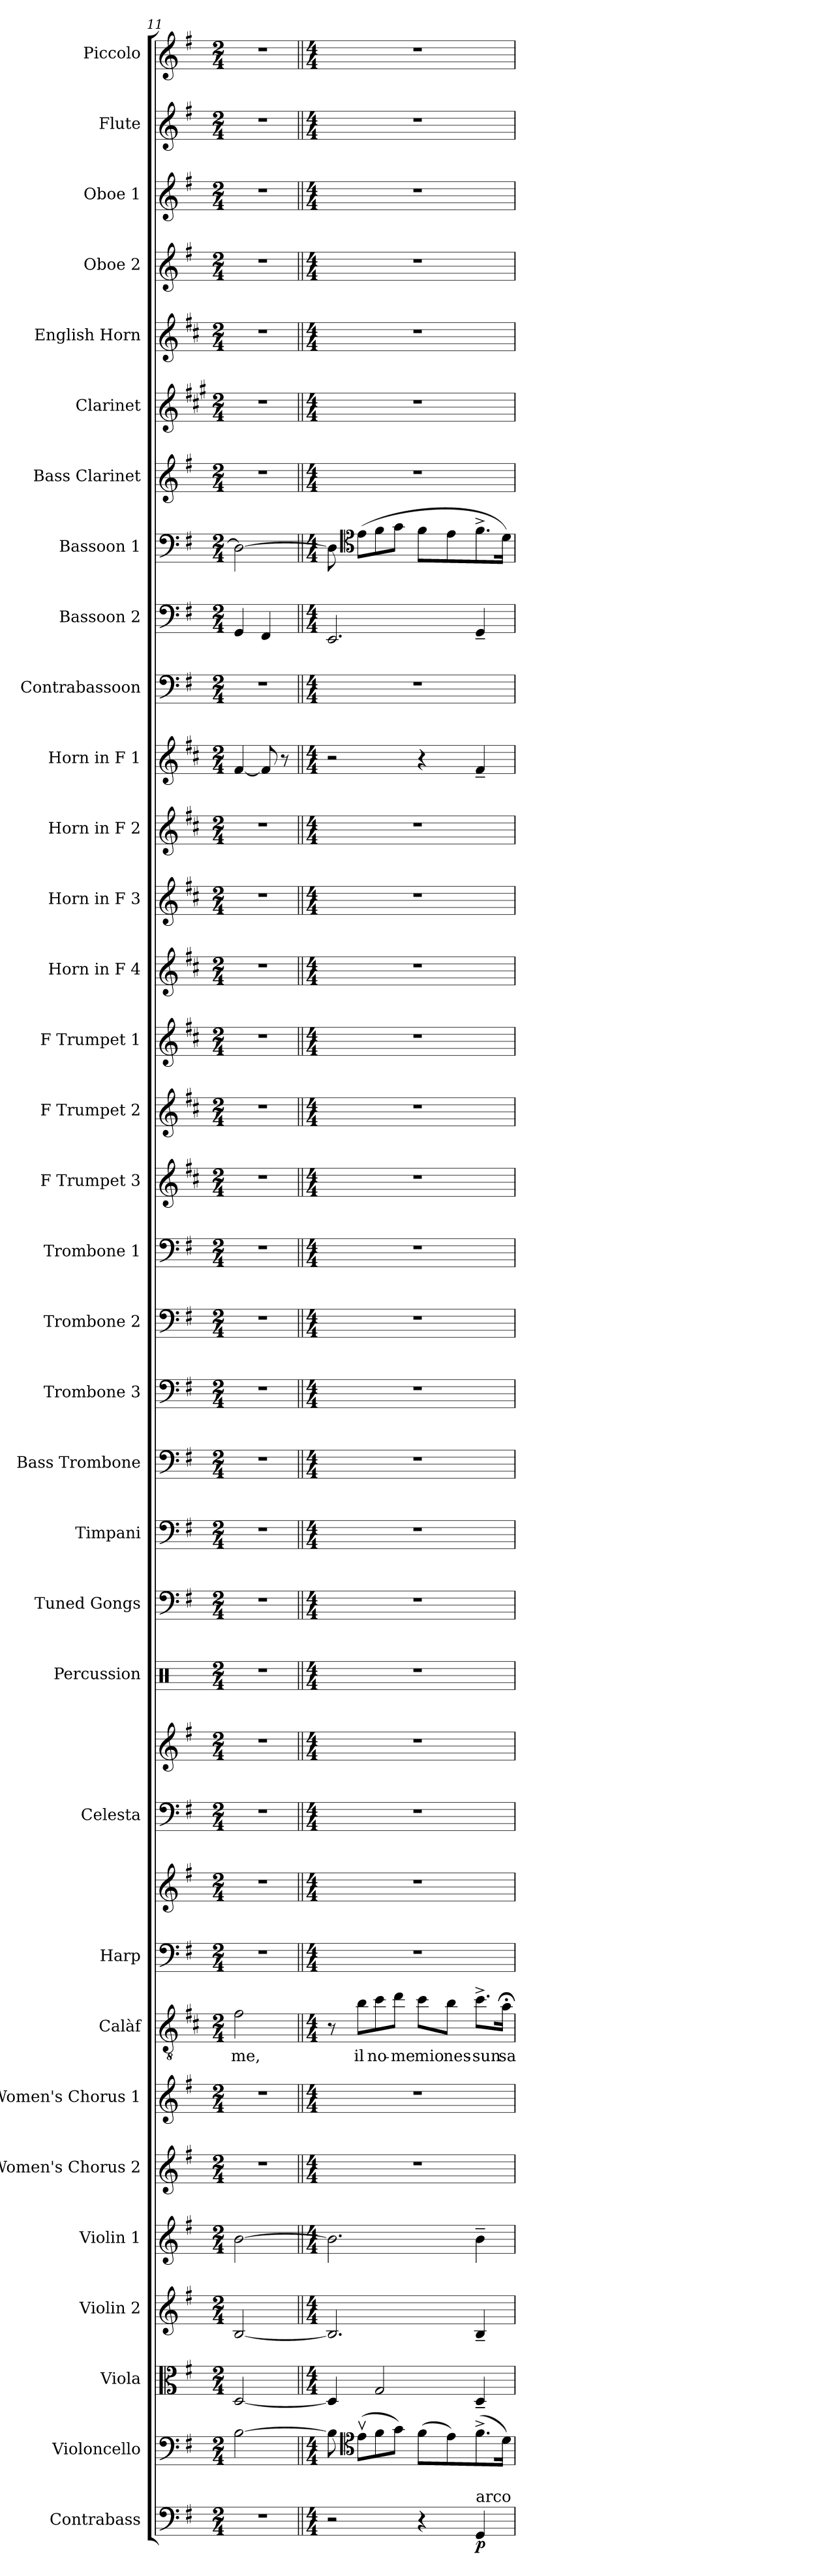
**kern	**dynam	**kern	**kern	**kern	**kern	**kern	**kern	**kern	**text	**kern	**kern	**kern	**kern	**kern	**kern	**kern	**kern	**kern	**kern	**kern	**kern	**kern	**kern	**kern	**kern	**kern	**kern	**kern	**kern	**kern	**kern	**kern	**kern	**kern	**kern	**kern	**kern
*part34	*part34	*part33	*part32	*part31	*part30	*part29	*part28	*part27	*part27	*part26	*part26	*part25	*part25	*part24	*part23	*part22	*part21	*part20	*part19	*part18	*part17	*part16	*part15	*part14	*part13	*part12	*part11	*part10	*part9	*part8	*part7	*part6	*part5	*part4	*part3	*part2	*part1
*staff36	*staff36	*staff35	*staff34	*staff33	*staff32	*staff31	*staff30	*staff29	*staff29	*staff28	*staff27	*staff26	*staff25	*staff24	*staff23	*staff22	*staff21	*staff20	*staff19	*staff18	*staff17	*staff16	*staff15	*staff14	*staff13	*staff12	*staff11	*staff10	*staff9	*staff8	*staff7	*staff6	*staff5	*staff4	*staff3	*staff2	*staff1
*I"Contrabass	*	*I"Violoncello	*I"Viola	*I"Violin 2	*I"Violin 1	*I"Women's Chorus 2	*I"Women's Chorus 1	*I"Calàf	*	*I"Harp	*	*I"Celesta	*	*I"Percussion	*I"Tuned Gongs	*I"Timpani	*I"Bass Trombone	*I"Trombone 3	*I"Trombone 2	*I"Trombone 1	*I"F Trumpet 3	*I"F Trumpet 2	*I"F Trumpet 1	*I"Horn in F 4	*I"Horn in F 3	*I"Horn in F 2	*I"Horn in F 1	*I"Contrabassoon	*I"Bassoon 2	*I"Bassoon 1	*I"Bass Clarinet	*I"Clarinet	*I"English Horn	*I"Oboe 2	*I"Oboe 1	*I"Flute	*I"Piccolo
*I'Cb.	*	*I'Vc.	*I'Vla.	*I'Vln. 2	*I'Vln. 1	*I'W. Ch. 2	*I'W. Ch. 1	*I'C.	*	*I'Hrp.	*	*I'Cel.	*	*I'Perc.	*I'Td. Gon.	*I'Timp.	*I'B. Tbn.	*I'Tbn. 3	*I'Tbn. 2	*I'Tbn. 1	*I'F Tpt. 3	*I'F Tpt. 2	*I'F Tpt. 1	*	*	*	*	*I'Cbsn.	*I'Bsn. 2	*I'Bsn. 1	*I'B. Cl.	*I'Cl.	*I'E. Hn.	*I'Ob. 2	*I'Ob. 1	*I'Fl.	*I'Picc.
*clefF4	*	*clefF4	*clefC3	*clefG2	*clefG2	*clefG2	*clefG2	*clefGv2	*	*clefF4	*clefG2	*clefF4	*clefG2	*clefX	*clefF4	*clefF4	*clefF4	*clefF4	*clefF4	*clefF4	*clefG2	*clefG2	*clefG2	*clefG2	*clefG2	*clefG2	*clefG2	*clefF4	*clefF4	*clefF4	*clefG2	*clefG2	*clefG2	*clefG2	*clefG2	*clefG2	*clefG2
*ITrd7c12	*	*	*	*	*	*	*	*ITrd4c7	*	*	*	*ITrd-7c-12	*ITrd-7c-12	*	*	*	*	*	*	*	*ITrd-3c-5	*ITrd-3c-5	*ITrd-3c-5	*ITrd4c7	*ITrd4c7	*ITrd4c7	*ITrd4c7	*ITrd7c12	*	*	*ITrd8c14	*ITrd1c2	*ITrd4c7	*	*	*	*ITrd-7c-12
*k[f#]	*	*k[f#]	*k[f#]	*k[f#]	*k[f#]	*k[f#]	*k[f#]	*k[f#]	*	*k[f#]	*k[f#]	*k[f#]	*k[f#]	*k[]	*k[f#]	*k[f#]	*k[f#]	*k[f#]	*k[f#]	*k[f#]	*k[f#]	*k[f#]	*k[f#]	*k[f#]	*k[f#]	*k[f#]	*k[f#]	*k[f#]	*k[f#]	*k[f#]	*k[f#]	*k[f#]	*k[f#]	*k[f#]	*k[f#]	*k[f#]	*k[f#]
*M2/4	*	*M2/4	*M2/4	*M2/4	*M2/4	*M2/4	*M2/4	*M2/4	*	*M2/4	*M2/4	*M2/4	*M2/4	*M2/4	*M2/4	*M2/4	*M2/4	*M2/4	*M2/4	*M2/4	*M2/4	*M2/4	*M2/4	*M2/4	*M2/4	*M2/4	*M2/4	*M2/4	*M2/4	*M2/4	*M2/4	*M2/4	*M2/4	*M2/4	*M2/4	*M2/4	*M2/4
=11	=11	=11	=11	=11	=11	=11	=11	=11	=11	=11	=11	=11	=11	=11	=11	=11	=11	=11	=11	=11	=11	=11	=11	=11	=11	=11	=11	=11	=11	=11	=11	=11	=11	=11	=11	=11	=11
!	!	!	!	!	!	!	!	!	!LO:LY:b	!	!	!	!	!	!	!	!	!	!	!	!	!	!	!	!	!	!	!	!	!	!	!	!	!	!	!	!
2r	.	[2B\	[2D/	[2B/	[2b\	2r	2r	2B\	me,	2r	2r	2r	2r	2r	2r	2r	2r	2r	2r	2r	2r	2r	2r	2r	2r	2r	[4B/	2r	4GG/	2D\_	2r	2r	2r	2r	2r	2r	2r
.	.	.	.	.	.	.	.	.	.	.	.	.	.	.	.	.	.	.	.	.	.	.	.	.	.	.	8B/]	.	4FF#/	.	.	.	.	.	.	.	.
.	.	.	.	.	.	.	.	.	.	.	.	.	.	.	.	.	.	.	.	.	.	.	.	.	.	.	8r	.	.	.	.	.	.	.	.	.	.
=12||	=12||	=12||	=12||	=12||	=12||	=12||	=12||	=12||	=12||	=12||	=12||	=12||	=12||	=12||	=12||	=12||	=12||	=12||	=12||	=12||	=12||	=12||	=12||	=12||	=12||	=12||	=12||	=12||	=12||	=12||	=12||	=12||	=12||	=12||	=12||	=12||	=12||
*M4/4	*	*M4/4	*M4/4	*M4/4	*M4/4	*M4/4	*M4/4	*M4/4	*	*M4/4	*M4/4	*M4/4	*M4/4	*M4/4	*M4/4	*M4/4	*M4/4	*M4/4	*M4/4	*M4/4	*M4/4	*M4/4	*M4/4	*M4/4	*M4/4	*M4/4	*M4/4	*M4/4	*M4/4	*M4/4	*M4/4	*M4/4	*M4/4	*M4/4	*M4/4	*M4/4	*M4/4
2r	.	8B\]	4D/]	2.B/]	2.b\]	1r	1r	8r	.	1r	1r	1r	1r	1r	1r	1r	1r	1r	1r	1r	1r	1r	1r	1r	1r	1r	2r	1r	2.EE/	8D\]	1r	1r	1r	1r	1r	1r	1r
*	*	*clefC4	*	*	*	*	*	*	*	*	*	*	*	*	*	*	*	*	*	*	*	*	*	*	*	*	*	*	*	*clefC4	*	*	*	*	*	*	*
!	!	!	!	!	!	!	!	!	!LO:LY:b	!	!	!	!	!	!	!	!	!	!	!	!	!	!	!	!	!	!	!	!	!	!	!	!	!	!	!	!
.	.	(>8ev\L	.	.	.	.	.	8e\L	il	.	.	.	.	.	.	.	.	.	.	.	.	.	.	.	.	.	.	.	.	(>8e\L	.	.	.	.	.	.	.
!	!	!	!	!	!	!	!	!	!LO:LY:b	!	!	!	!	!	!	!	!	!	!	!	!	!	!	!	!	!	!	!	!	!	!	!	!	!	!	!	!
.	.	8f#\	2G/	.	.	.	.	8f#\	no-	.	.	.	.	.	.	.	.	.	.	.	.	.	.	.	.	.	.	.	.	8f#\	.	.	.	.	.	.	.
!	!	!	!	!	!	!	!	!	!LO:LY:b	!	!	!	!	!	!	!	!	!	!	!	!	!	!	!	!	!	!	!	!	!	!	!	!	!	!	!	!
.	.	8g\J)	.	.	.	.	.	8g\J	-me	.	.	.	.	.	.	.	.	.	.	.	.	.	.	.	.	.	.	.	.	8g\J	.	.	.	.	.	.	.
!	!	!	!	!	!	!	!	!	!LO:LY:b	!	!	!	!	!	!	!	!	!	!	!	!	!	!	!	!	!	!	!	!	!	!	!	!	!	!	!	!
4r	.	(>8f#\L	.	.	.	.	.	8f#\L	mio	.	.	.	.	.	.	.	.	.	.	.	.	.	.	.	.	.	4r	.	.	8f#\L	.	.	.	.	.	.	.
!	!	!	!	!	!	!	!	!	!LO:LY:b	!	!	!	!	!	!	!	!	!	!	!	!	!	!	!	!	!	!	!	!	!	!	!	!	!	!	!	!
.	.	8e\)	.	.	.	.	.	8e\J	nes-	.	.	.	.	.	.	.	.	.	.	.	.	.	.	.	.	.	.	.	.	8e\	.	.	.	.	.	.	.
!LO:TX:a:t=arco	!	!	!	!	!	!	!	!	!	!	!	!	!	!	!	!	!	!	!	!	!	!	!	!	!	!	!	!	!	!	!	!	!	!	!	!	!
!	!LO:DY:b	!	!	!	!	!	!	!	!LO:LY:b	!	!	!	!	!	!	!	!	!	!	!	!	!	!	!	!	!	!	!	!	!	!	!	!	!	!	!	!
4GGG/	p	(>8.f#^\	4D~/	4B~/	4b~\	.	.	8.f#^\L	-sun	.	.	.	.	.	.	.	.	.	.	.	.	.	.	.	.	.	4B~/	.	4GG~/	8.f#^\	.	.	.	.	.	.	.
!	!	!	!	!	!	!	!	!	!LO:LY:b	!	!	!	!	!	!	!	!	!	!	!	!	!	!	!	!	!	!	!	!	!	!	!	!	!	!	!	!
.	.	16d\Jk)	.	.	.	.	.	16d;<\Jk	sa-	.	.	.	.	.	.	.	.	.	.	.	.	.	.	.	.	.	.	.	.	16d\Jk)	.	.	.	.	.	.	.
=	=	=	=	=	=	=	=	=	=	=	=	=	=	=	=	=	=	=	=	=	=	=	=	=	=	=	=	=	=	=	=	=	=	=	=	=	=
*-	*-	*-	*-	*-	*-	*-	*-	*-	*-	*-	*-	*-	*-	*-	*-	*-	*-	*-	*-	*-	*-	*-	*-	*-	*-	*-	*-	*-	*-	*-	*-	*-	*-	*-	*-	*-	*-
